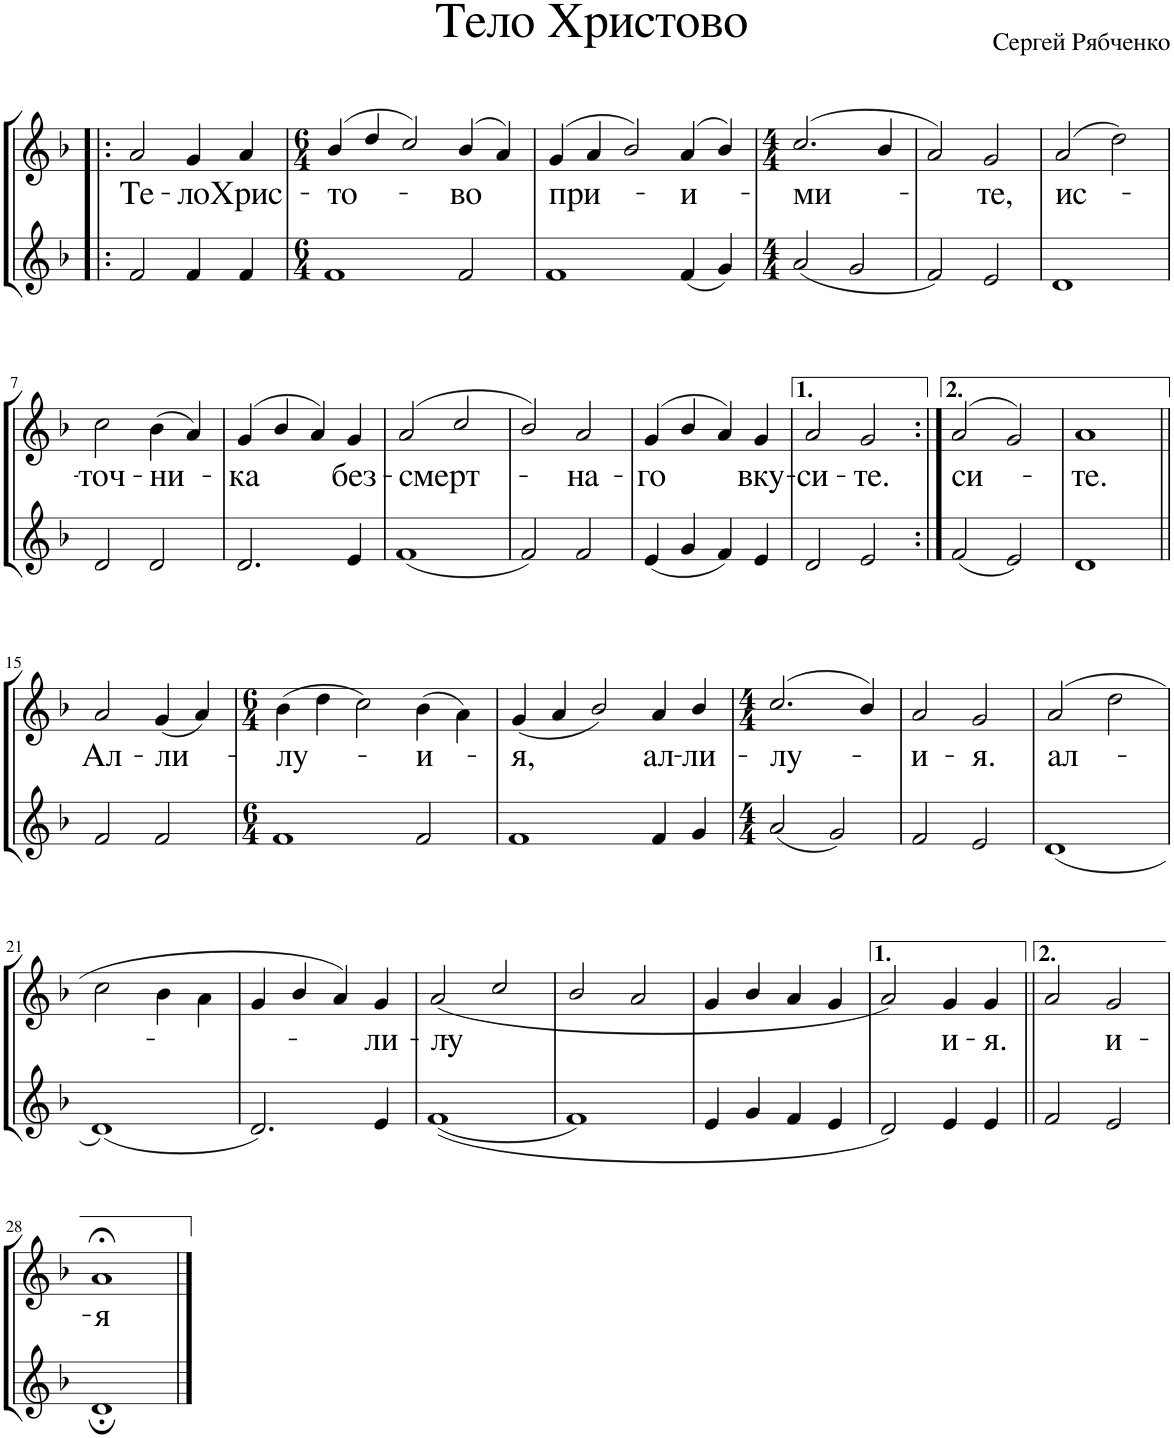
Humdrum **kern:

**kern	**kern	**text
*part2	*part1	*part1
*staff2	*staff1	*staff1
*I"Men	*I"Women	*
*clefG2	*clefG2	*
*k[b-]	*k[b-]	*
*M4/4	*M4/4	*
=1!|:	=1!|:	=1!|:
!	!	!LO:LY:b
2f/	2a/	Те-
!	!	!LO:LY:b
4f/	4g/	-ло
!	!	!LO:LY:b
4f/	4a/	Хрис-
=2	=2	=2
*M6/4	*M6/4	*
!	!	!LO:LY:b
1f	(>4b-/	-то-
.	4dd/	.
.	2cc/)	.
!	!	!LO:LY:b
2f/	(>4b-/	-во
.	4a/)	.
=3	=3	=3
!	!	!LO:LY:b
1f	(>4g/	при-
.	4a/	.
.	2b-/)	.
!	!	!LO:LY:b
(4f/	(>4a/	-и-
4g/)	4b-/)	.
=4	=4	=4
*M4/4	*M4/4	*
!	!	!LO:LY:b
(2a/	(>2.cc/	-ми-
2g/	.	.
.	4b-/	.
=5	=5	=5
2f/)	2a/)	.
!	!	!LO:LY:b
2e/	2g/	-те,
=6	=6	=6
!	!	!LO:LY:b
1d	(2a/	ис-
.	2dd\)	.
!!LO:LB:g=z
=7	=7	=7
!	!	!LO:LY:b
2d/	2cc\	-точ-
!	!	!LO:LY:b
2d/	(4b-\	-ни-
.	4a/)	.
=8	=8	=8
!	!	!LO:LY:b
2.d/	(>4g/	-ка
.	4b-/	.
.	4a/)	.
!	!	!LO:LY:b
4e/	4g/	без-
=9	=9	=9
!	!	!LO:LY:b
(1f	(>2a/	-смерт-
.	2cc/	.
=10	=10	=10
2f/)	2b-/)	.
!	!	!LO:LY:b
2f/	2a/	-на-
=11	=11	=11
!	!	!LO:LY:b
(4e/	(>4g/	-го
4g/	4b-/	.
4f/)	4a/)	.
!	!	!LO:LY:b
4e/	4g/	вку-
=12	=12	=12
!	!	!LO:LY:b
2d/	2a/	-си-
!	!	!LO:LY:b
2e/	2g/	-те.
=13:|!	=13:|!	=13:|!
!	!	!LO:LY:b
(2f/	(>2a/	си-
2e/)	2g/)	.
=14	=14	=14
!	!	!LO:LY:b
1d	1a	-те.
!!LO:LB:g=z
=15||	=15||	=15||
!	!	!LO:LY:b
2f/	2a/	Ал-
!	!	!LO:LY:b
2f/	(4g/	-ли-
.	4a/)	.
=16	=16	=16
*M6/4	*M6/4	*
!	!	!LO:LY:b
1f	(4b-\	-лу-
.	4dd\	.
.	2cc\)	.
!	!	!LO:LY:b
2f/	(4b-\	-и-
.	4a\)	.
=17	=17	=17
!	!	!LO:LY:b
1f	(<4g/	-я,
.	4a/	.
.	2b-/)	.
!	!	!LO:LY:b
4f/	4a/	ал-
!	!	!LO:LY:b
4g/	4b-/	-ли-
=18	=18	=18
*M4/4	*M4/4	*
!	!	!LO:LY:b
(2a/	(>2.cc/	-лу-
2g/)	.	.
.	4b-/)	.
=19	=19	=19
!	!	!LO:LY:b
2f/	2a/	-и-
!	!	!LO:LY:b
2e/	2g/	-я.
=20	=20	=20
!	!	!LO:LY:b
(1d	(2a/	ал-
.	2dd\	.
!!LO:LB:g=z
=21	=21	=21
(1d)	2cc\	.
.	4b-\	.
.	4a\	.
=22	=22	=22
2.d/)	4g/	.
.	4b-/	.
.	4a/)	.
!	!	!LO:LY:b
4e/	4g/	-ли-
=23	=23	=23
!	!	!LO:LY:b
((<1f	(2a/	-лу-
.	2cc/	.
=24	=24	=24
1f)	2b-/	.
.	2a/	.
=25	=25	=25
4e/	4g/	.
4g/	4b-/	.
4f/	4a/	.
4e/	4g/	.
=26	=26	=26
2d/)	2a/)	.
!	!	!LO:LY:b
4e/	4g/	-и-
!	!	!LO:LY:b
4e/	4g/	-я.
=27||	=27||	=27||
2f/	2a/	.
!	!	!LO:LY:b
2e/	2g/	и-
!!LO:LB:g=z
=28	=28	=28
!	!	!LO:LY:b
1d;	1a;<	-я
==	==	==
*-	*-	*-
